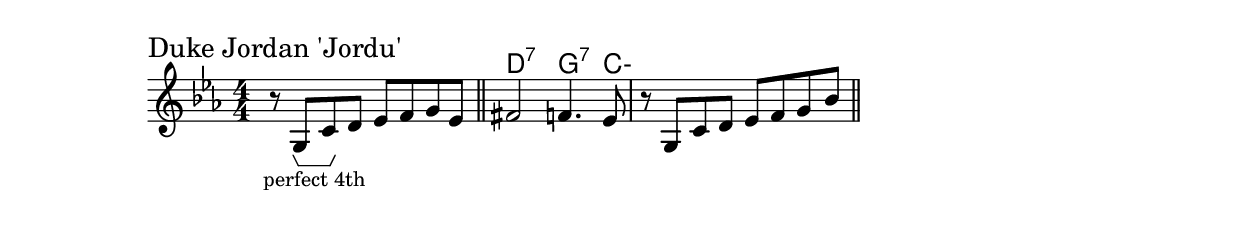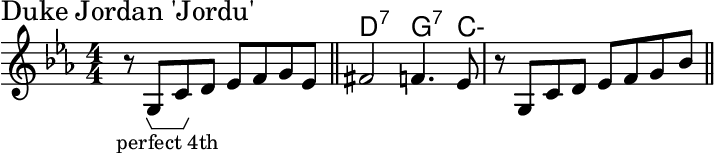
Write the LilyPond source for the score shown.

\version "2.24.4"
\language "english"
#(ly:set-option 'crop #t)
\score {
  \midi {
    \tempo 4=140
  }
  \layout {
    \context {
      \Score
      \omit BarNumber
    }
    \context {
      \Voice
      \consists Horizontal_bracket_engraver
    }
  }
  {
    <<
    \chords {
      \set noChordSymbol = ""
      \set minorChordModifier = \markup { "-" }
      \skip \ppp % spacer to set voice volume
      r1 | d2:7 g4.:7 c8:min | r1
    }
    \new Staff {
      \key ef \major
      \numericTimeSignature
      \time 4/4
      \clef treble
      {
        \sectionLabel "Duke Jordan 'Jordu'"
        \relative {
          \skip \ff % spacer to set voice volume
          r8
          \once\override HorizontalBracketText.text = "perfect 4th"
          g \startGroup c \stopGroup d ef f g ef \bar "||"
          fs2 f4. ef8 |
          r8 g, c d ef f g bf
          \bar "||"
        }
      }
    }
    >>
  }
}
